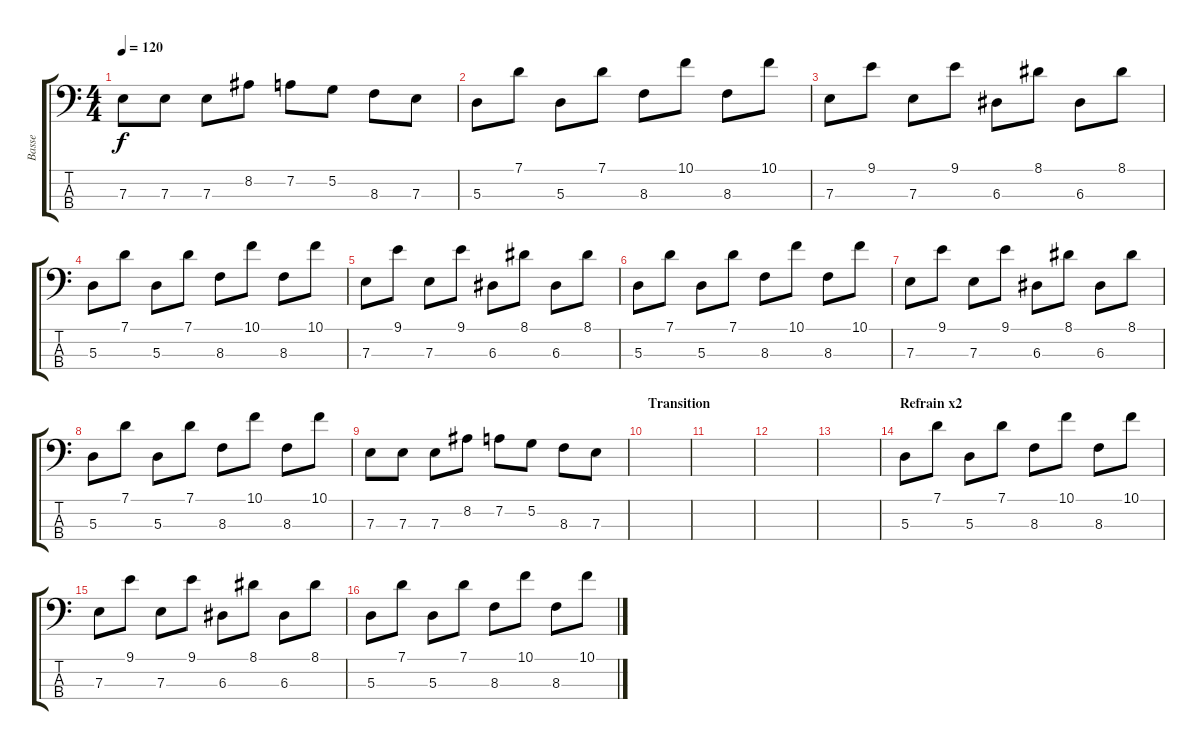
\track ("Basse" "Basse") {instrument synthbass2}
\staff {score tabs}
\tuning (G2 D2 A1 E1) {hide}
\ts (4 4)
\tempo 120
\clef f4
\ks c
7.3.8{dy f} 7.3.8 7.3.8 8.2.8 7.2.8 5.2.8 8.3.8 7.3.8 |
5.3.8 7.1.8 5.3.8 7.1.8 8.3.8 10.1.8 8.3.8 10.1.8 |
7.3.8 9.1.8 7.3.8 9.1.8 6.3.8 8.1.8 6.3.8 8.1.8 |
5.3.8 7.1.8 5.3.8 7.1.8 8.3.8 10.1.8 8.3.8 10.1.8 |
7.3.8 9.1.8 7.3.8 9.1.8 6.3.8 8.1.8 6.3.8 8.1.8 |
5.3.8 7.1.8 5.3.8 7.1.8 8.3.8 10.1.8 8.3.8 10.1.8 |
7.3.8 9.1.8 7.3.8 9.1.8 6.3.8 8.1.8 6.3.8 8.1.8 |
5.3.8 7.1.8 5.3.8 7.1.8 8.3.8 10.1.8 8.3.8 10.1.8 |
7.3.8 7.3.8 7.3.8 8.2.8 7.2.8 5.2.8 8.3.8 7.3.8 |
\section ("" "Transition")
|
|
|
|
\section ("" "Refrain x2")
5.3.8 7.1.8 5.3.8 7.1.8 8.3.8 10.1.8 8.3.8 10.1.8 |
7.3.8 9.1.8 7.3.8 9.1.8 6.3.8 8.1.8 6.3.8 8.1.8 |
5.3.8 7.1.8 5.3.8 7.1.8 8.3.8 10.1.8 8.3.8 10.1.8
